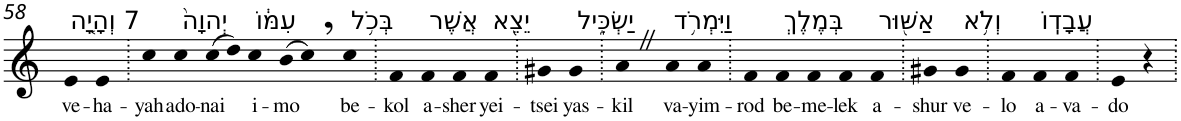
**kern	**text
*part1	*part1
*staff1	*staff1
*I"Piano	*
*I'Pno	*
!!LO:PB:g=z
*clefG2	*
*k[]	*
=58	=58
!LO:TX:a:t=7 וְהָיָ֤ה	!
!	!LO:LY:b
4e	ve-
!	!LO:LY:b
4e	-ha-
=59.	=59.
!	!LO:LY:b
4cc	-yah
!LO:TX:a:t=יְהוָה֙	!
!	!LO:LY:b
4cc	ado-
!	!LO:LY:b
(>8cc	-nai
8dd)	.
!LO:TX:a:t=עִמּ֔וֹ	!
!	!LO:LY:b
4cc	i-
!	!LO:LY:b
(>8b	-mo
8cc,)	.
!LO:TX:a:t=בְּכֹ֥ל	!
!	!LO:LY:b
4cc	be-
=60.	=60.
!	!LO:LY:b
4f	-kol
!LO:TX:a:t=אֲשֶׁר	!
!	!LO:LY:b
4f	a-
!	!LO:LY:b
4f	-sher
!LO:TX:a:t=יֵצֵ֖א	!
!	!LO:LY:b
4f	yei-
=61.	=61.
!	!LO:LY:b
4g#X	-tsei
!LO:TX:a:t=יַשְׂכִּ֑יל	!
!	!LO:LY:b
4g#	yas-
=62.	=62.
!	!LO:LY:b
4aZ	-kil
!LO:TX:a:t=וַיִּמְרֹ֥ד	!
!	!LO:LY:b
4a	va-
!	!LO:LY:b
4a	-yim-
=63.	=63.
!	!LO:LY:b
4f	-rod
!LO:TX:a:t=בְּמֶלֶךְ	!
!	!LO:LY:b
4f	be-
!	!LO:LY:b
4f	-me-
!	!LO:LY:b
4f	-lek
!LO:TX:a:t=אַשּׁ֖וּר	!
!	!LO:LY:b
4f	a-
=64.	=64.
!	!LO:LY:b
4g#X	-shur
!LO:TX:a:t=וְלֹ֥א	!
!	!LO:LY:b
4g#	ve-
=65.	=65.
!	!LO:LY:b
4f	-lo
!LO:TX:a:t=עֲבָדֽוֹ	!
!	!LO:LY:b
4f	a-
!	!LO:LY:b
4f	-va-
=66.	=66.
!	!LO:LY:b
4e	-do
4r	.
=.	=.
*-	*-
